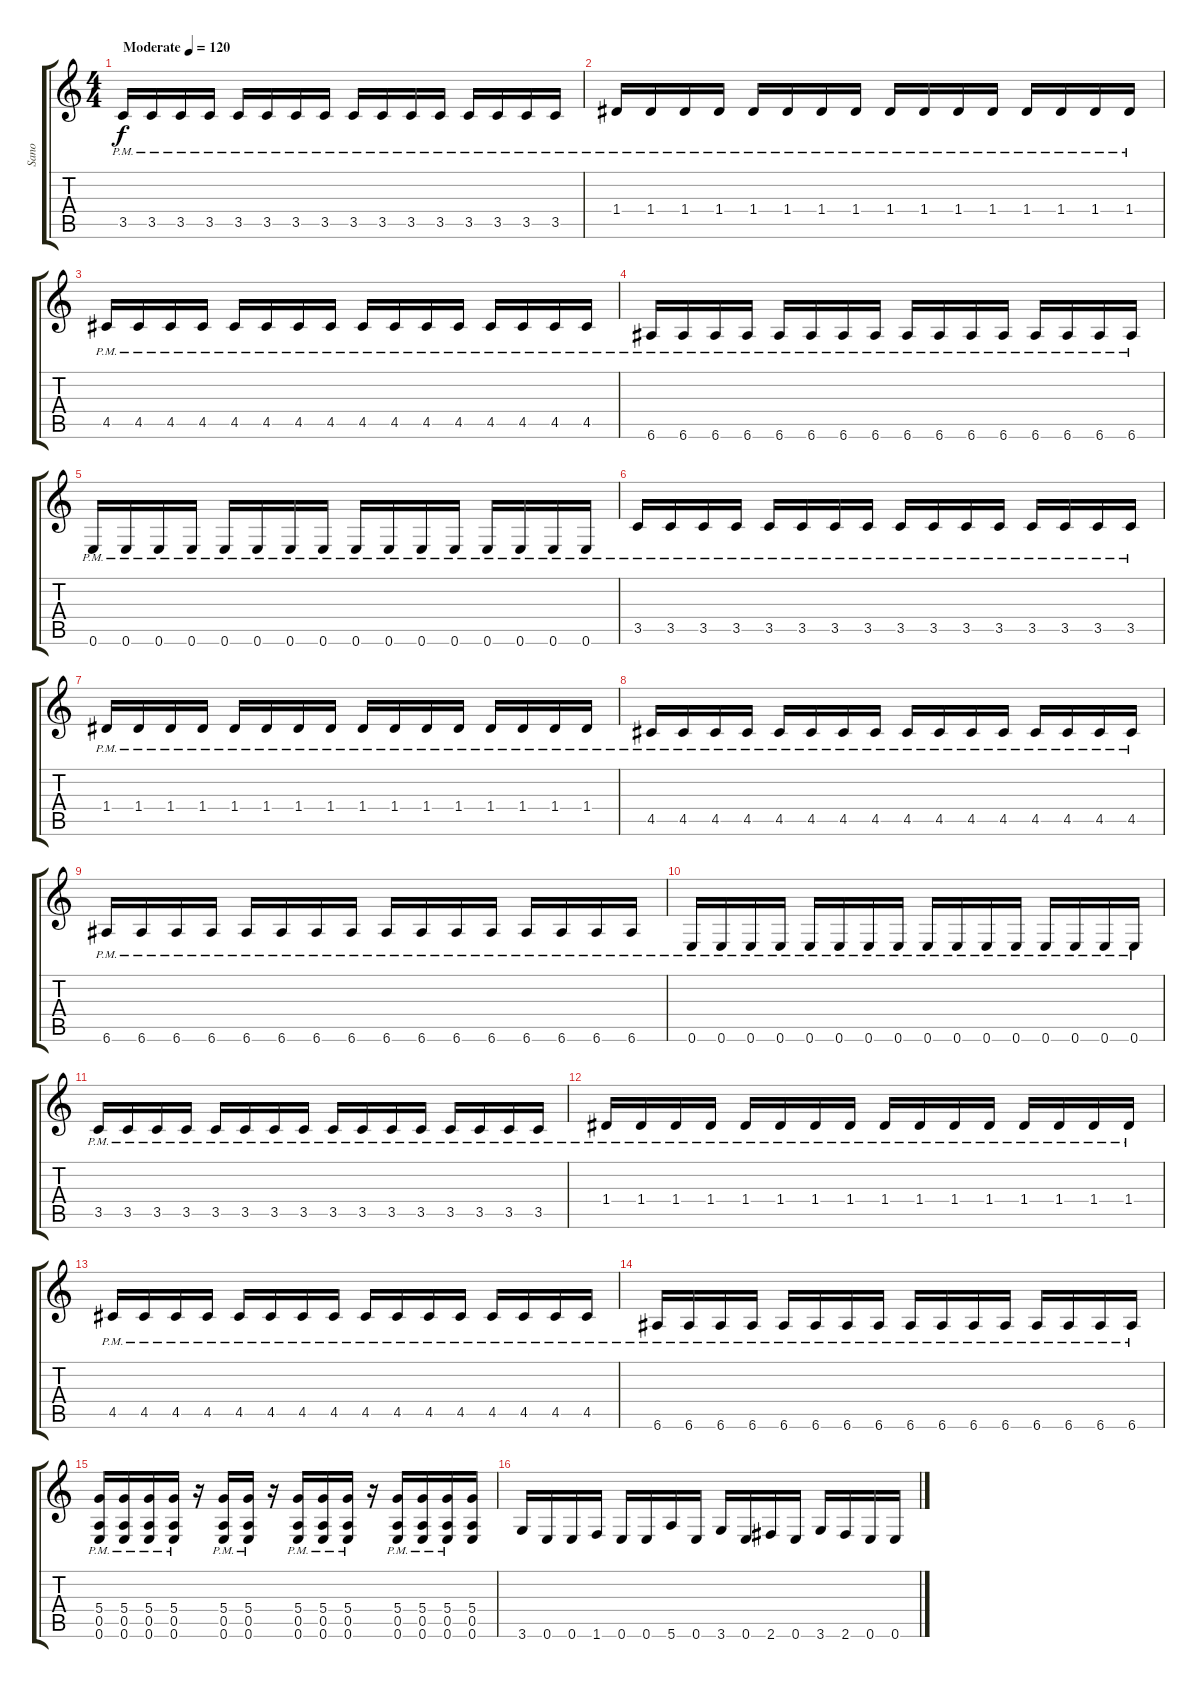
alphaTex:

\track ("Sano" "Sano") {instrument distortionguitar}
\staff {score tabs}
\tuning (E4 B3 G3 D3 A2 E2) {hide}
\ts (4 4)
\tempo (120 "Moderate")
\clef g2
\ks c
3.5{pm}.16{dy f instrument distortionguitar} 3.5{pm}.16 3.5{pm}.16 3.5{pm}.16 3.5{pm}.16 3.5{pm}.16 3.5{pm}.16 3.5{pm}.16 3.5{pm}.16 3.5{pm}.16 3.5{pm}.16 3.5{pm}.16 3.5{pm}.16 3.5{pm}.16 3.5{pm}.16 3.5{pm}.16 |
1.4{pm}.16 1.4{pm}.16 1.4{pm}.16 1.4{pm}.16 1.4{pm}.16 1.4{pm}.16 1.4{pm}.16 1.4{pm}.16 1.4{pm}.16 1.4{pm}.16 1.4{pm}.16 1.4{pm}.16 1.4{pm}.16 1.4{pm}.16 1.4{pm}.16 1.4{pm}.16 |
4.5{pm}.16 4.5{pm}.16 4.5{pm}.16 4.5{pm}.16 4.5{pm}.16 4.5{pm}.16 4.5{pm}.16 4.5{pm}.16 4.5{pm}.16 4.5{pm}.16 4.5{pm}.16 4.5{pm}.16 4.5{pm}.16 4.5{pm}.16 4.5{pm}.16 4.5{pm}.16 |
6.6{pm}.16 6.6{pm}.16 6.6{pm}.16 6.6{pm}.16 6.6{pm}.16 6.6{pm}.16 6.6{pm}.16 6.6{pm}.16 6.6{pm}.16 6.6{pm}.16 6.6{pm}.16 6.6{pm}.16 6.6{pm}.16 6.6{pm}.16 6.6{pm}.16 6.6{pm}.16 |
0.6{pm}.16 0.6{pm}.16 0.6{pm}.16 0.6{pm}.16 0.6{pm}.16 0.6{pm}.16 0.6{pm}.16 0.6{pm}.16 0.6{pm}.16 0.6{pm}.16 0.6{pm}.16 0.6{pm}.16 0.6{pm}.16 0.6{pm}.16 0.6{pm}.16 0.6{pm}.16 |
3.5{pm}.16 3.5{pm}.16 3.5{pm}.16 3.5{pm}.16 3.5{pm}.16 3.5{pm}.16 3.5{pm}.16 3.5{pm}.16 3.5{pm}.16 3.5{pm}.16 3.5{pm}.16 3.5{pm}.16 3.5{pm}.16 3.5{pm}.16 3.5{pm}.16 3.5{pm}.16 |
1.4{pm}.16 1.4{pm}.16 1.4{pm}.16 1.4{pm}.16 1.4{pm}.16 1.4{pm}.16 1.4{pm}.16 1.4{pm}.16 1.4{pm}.16 1.4{pm}.16 1.4{pm}.16 1.4{pm}.16 1.4{pm}.16 1.4{pm}.16 1.4{pm}.16 1.4{pm}.16 |
4.5{pm}.16 4.5{pm}.16 4.5{pm}.16 4.5{pm}.16 4.5{pm}.16 4.5{pm}.16 4.5{pm}.16 4.5{pm}.16 4.5{pm}.16 4.5{pm}.16 4.5{pm}.16 4.5{pm}.16 4.5{pm}.16 4.5{pm}.16 4.5{pm}.16 4.5{pm}.16 |
6.6{pm}.16 6.6{pm}.16 6.6{pm}.16 6.6{pm}.16 6.6{pm}.16 6.6{pm}.16 6.6{pm}.16 6.6{pm}.16 6.6{pm}.16 6.6{pm}.16 6.6{pm}.16 6.6{pm}.16 6.6{pm}.16 6.6{pm}.16 6.6{pm}.16 6.6{pm}.16 |
0.6{pm}.16 0.6{pm}.16 0.6{pm}.16 0.6{pm}.16 0.6{pm}.16 0.6{pm}.16 0.6{pm}.16 0.6{pm}.16 0.6{pm}.16 0.6{pm}.16 0.6{pm}.16 0.6{pm}.16 0.6{pm}.16 0.6{pm}.16 0.6{pm}.16 0.6{pm}.16 |
3.5{pm}.16 3.5{pm}.16 3.5{pm}.16 3.5{pm}.16 3.5{pm}.16 3.5{pm}.16 3.5{pm}.16 3.5{pm}.16 3.5{pm}.16 3.5{pm}.16 3.5{pm}.16 3.5{pm}.16 3.5{pm}.16 3.5{pm}.16 3.5{pm}.16 3.5{pm}.16 |
1.4{pm}.16 1.4{pm}.16 1.4{pm}.16 1.4{pm}.16 1.4{pm}.16 1.4{pm}.16 1.4{pm}.16 1.4{pm}.16 1.4{pm}.16 1.4{pm}.16 1.4{pm}.16 1.4{pm}.16 1.4{pm}.16 1.4{pm}.16 1.4{pm}.16 1.4{pm}.16 |
4.5{pm}.16 4.5{pm}.16 4.5{pm}.16 4.5{pm}.16 4.5{pm}.16 4.5{pm}.16 4.5{pm}.16 4.5{pm}.16 4.5{pm}.16 4.5{pm}.16 4.5{pm}.16 4.5{pm}.16 4.5{pm}.16 4.5{pm}.16 4.5{pm}.16 4.5{pm}.16 |
6.6{pm}.16 6.6{pm}.16 6.6{pm}.16 6.6{pm}.16 6.6{pm}.16 6.6{pm}.16 6.6{pm}.16 6.6{pm}.16 6.6{pm}.16 6.6{pm}.16 6.6{pm}.16 6.6{pm}.16 6.6{pm}.16 6.6{pm}.16 6.6{pm}.16 6.6{pm}.16 |
(5.4{pm} 0.5{pm} 0.6{pm}).16 (5.4{pm} 0.5{pm} 0.6{pm}).16 (5.4{pm} 0.5{pm} 0.6{pm}).16 (5.4{pm} 0.5{pm} 0.6).16 r.16 (5.4{pm} 0.5{pm} 0.6{pm}).16 (5.4{pm} 0.5{pm} 0.6{pm}).16 r.16 (5.4{pm} 0.5{pm} 0.6{pm}).16 (5.4{pm} 0.5{pm} 0.6{pm}).16 (5.4{pm} 0.5{pm} 0.6{pm}).16 r.16 (5.4{pm} 0.5{pm} 0.6{pm}).16 (5.4{pm} 0.5{pm} 0.6{pm}).16 (5.4{pm} 0.5{pm} 0.6{pm}).16 (5.4 0.5 0.6).16 |
3.6.16 0.6.16 0.6.16 1.6.16 0.6.16 0.6.16 5.6.16 0.6.16 3.6.16 0.6.16 2.6.16 0.6.16 3.6.16 2.6.16 0.6.16 0.6.16
